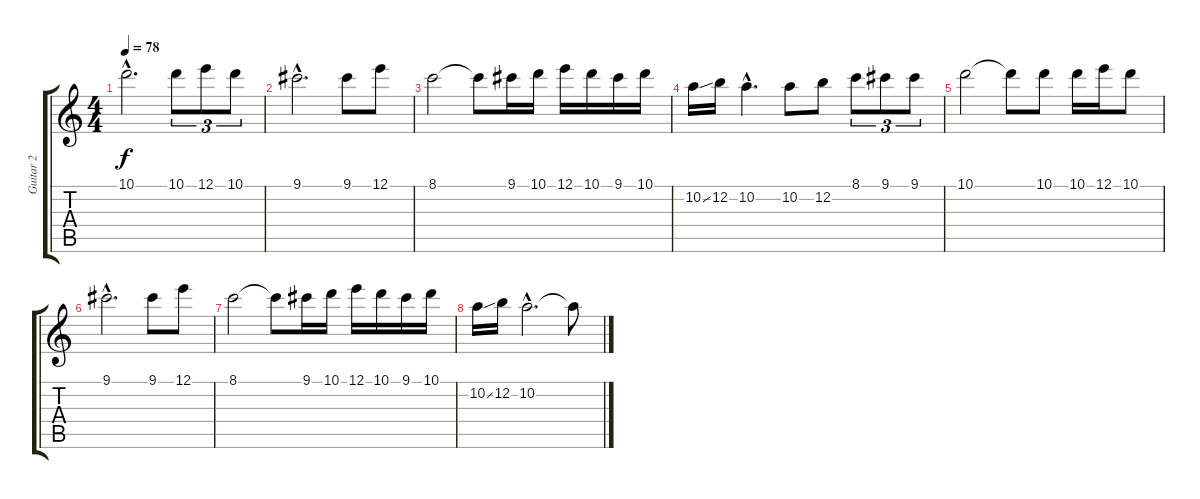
\track ("Guitar 2" "Guitar 2") {instrument electricguitarjazz}
\staff {score tabs}
\tuning (E4 B3 G3 D3 A2 E2) {hide}
\ts (4 4)
\tempo 78
\clef g2
\ks c
10.1{hac}.2{d dy f} 10.1.8{tu (3 2)} 12.1.8{tu (3 2)} 10.1.8{tu (3 2)} |
9.1{hac}.2{d} 9.1.8 12.1.8 |
8.1.2 8.1{t}.8 9.1.16 10.1.16 12.1.16 10.1.16 9.1.16 10.1.16 |
10.2{ss}.16 12.2.16 10.2{hac}.4{d} 10.2.8 12.2.8 8.1.8{tu (3 2)} 9.1.8{tu (3 2)} 9.1.8{tu (3 2)} |
10.1.2 10.1{t}.8 10.1.8 10.1.16 12.1.16 10.1.8 |
9.1{hac}.2{d} 9.1.8 12.1.8 |
8.1.2 8.1{t}.8 9.1.16 10.1.16 12.1.16 10.1.16 9.1.16 10.1.16 |
10.2{ss}.16 12.2.16 10.2{hac}.2{d} 10.2{t}.8
